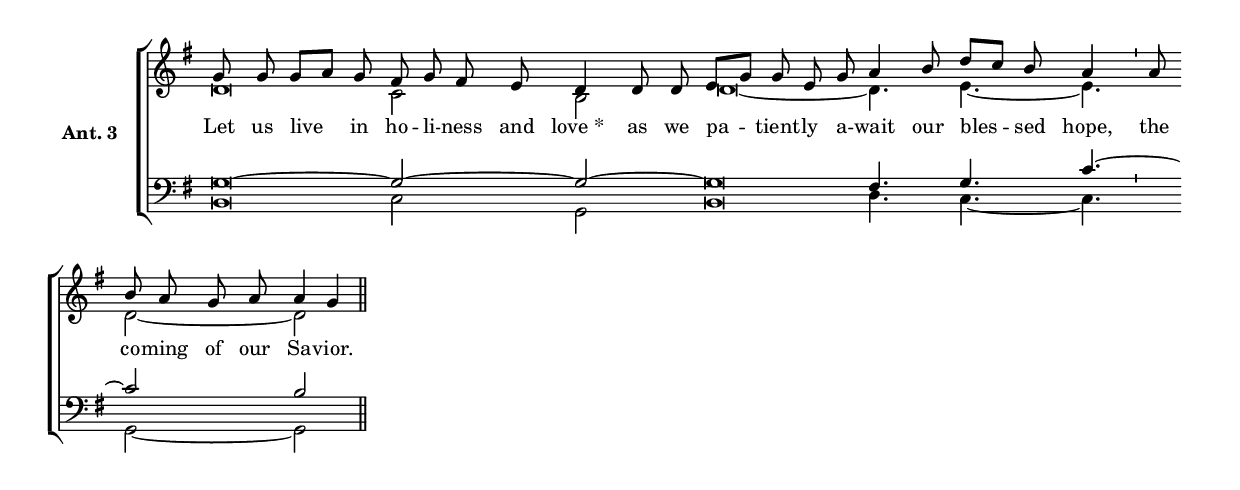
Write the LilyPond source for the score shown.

\version "2.20.0"

\include "../../lbi_defs.ily"
\version "2.18.2"
\include "../../../lbi_defs.ily"

antKeysig = \key g \major
antiphon = "3"
% this is a special musical setting, not a normal psalm tone
psalmnum = "Rev_19_1-7"
psalmtonestruct = "special"
psalmtone = "68"
frompitch = a
topitch = a


text = \lyricmode {
  \set includeGraceNotes = ##t
  Let us live in ho -- li -- ness and "love * " as we pa -- tient -- ly
  a -- wait our bles -- sed hope, the co -- ming of our Sa -- vior.
}
sopNotesAnt = \relative fis' {
		
  g8 g g[ a] g fis g fis e d4 d8 d e8[ g] g e g a4 b8 \bar ""
  d8[ c] b \bar "" a4 \bar "'"
  a8 \bar "" b a g a \bar "" a4 g4 \bar "||"
}
altoNotesAnt = \relative d' {
  d\breve*5/16 c2 b2 d\breve*5/16~ d4. e4.~ e4. d2~ d2
}    
tenorNotesAnt = \relative g {
  g\breve*5/16~ g2~ g2~ g\breve*5/16 fis4. g4. c4.~ c2 b2
}
bassNotesAnt = \relative c {
  b\breve*5/16 c2 g2 b\breve*5/16 d4. c4.~ c4. g2~ g2
}

% \include #(string-append "../../psalmtones/notes/" psalmtone "-notes.ily")


\score {
    <<
       \new ChoirStaff \with {
           instrumentName = \markup {
               \center-column {
                     \bold { \line { Ant. \antiphon } } }
           }
       }

       <<
           \new Staff = "up"
           <<
               \midi_instrument
               \clef treble \antKeysig
               \accidentalStyle forget
               \new Voice = "Soprano" { \global \voiceOne \sopNotesAnt }
               \new Voice = "Alto" { \global \voiceTwo \altoNotesAnt }
               \new Lyrics \lyricsto Soprano \text
           >>
           \new Staff = "down"
           <<
               \midi_instrument
               \clef bass \antKeysig
               \accidentalStyle forget
               \new Voice = "Tenor" { \global \voiceThree \tenorNotesAnt }
               \new Voice = "Bass" { \global \voiceFour \bassNotesAnt }
           >>
       >>
    >>

    \layout {
        ragged-last = ##t
        \context {
            \Staff
            \remove Time_signature_engraver
        }

    }
    %\midi {}
}
